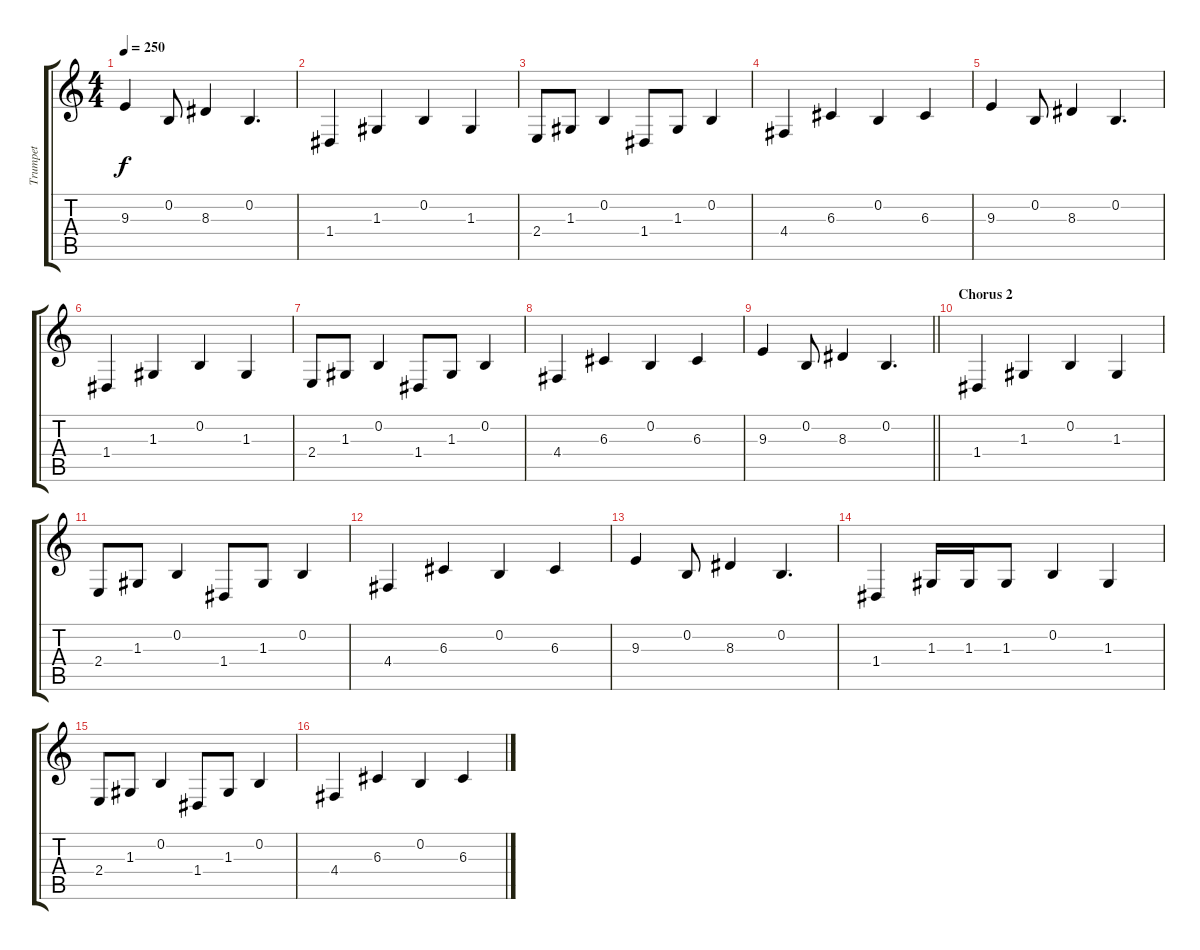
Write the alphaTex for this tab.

\track ("Trumpet" "Trumpet") {instrument trumpet}
\staff {score tabs}
\tuning (E4 B3 G3 D3 A2 E2) {hide}
\ts (4 4)
\tempo 250
\clef g2
\ks c
9.3.4{dy f} 0.2.8 8.3.4 0.2.4{d} |
1.4.4 1.3.4 0.2.4 1.3.4 |
2.4.8 1.3.8 0.2.4 1.4.8 1.3.8 0.2.4 |
4.4.4 6.3.4 0.2.4 6.3.4 |
9.3.4 0.2.8 8.3.4 0.2.4{d} |
1.4.4 1.3.4 0.2.4 1.3.4 |
2.4.8 1.3.8 0.2.4 1.4.8 1.3.8 0.2.4 |
4.4.4 6.3.4 0.2.4 6.3.4 |
\barLineRight lightlight
9.3.4 0.2.8 8.3.4 0.2.4{d} |
\section ("" "Chorus 2")
1.4.4 1.3.4 0.2.4 1.3.4 |
2.4.8 1.3.8 0.2.4 1.4.8 1.3.8 0.2.4 |
4.4.4 6.3.4 0.2.4 6.3.4 |
9.3.4 0.2.8 8.3.4 0.2.4{d} |
1.4.4 1.3.16 1.3.16 1.3.8 0.2.4 1.3.4 |
2.4.8 1.3.8 0.2.4 1.4.8 1.3.8 0.2.4 |
4.4.4 6.3.4 0.2.4 6.3.4
